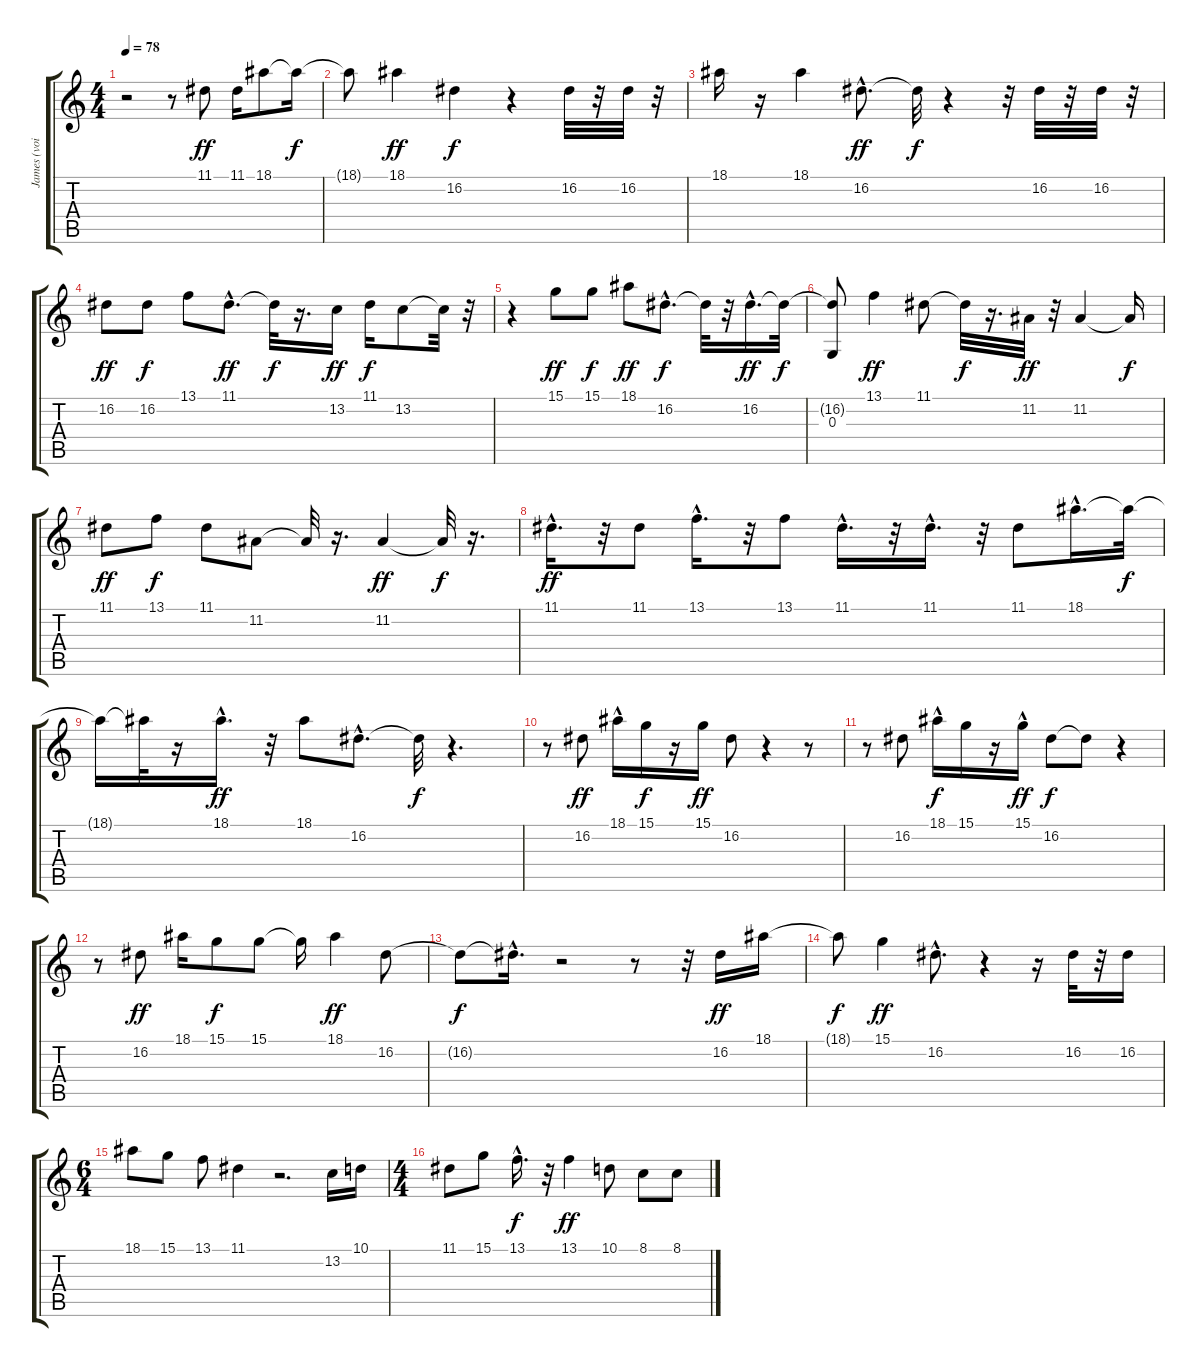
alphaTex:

\track ("James (voice)" "James (voi") {instrument cello}
\staff {score tabs}
\tuning (E4 B3 G3 D3 A2 E2) {hide}
\ts (4 4)
\tempo 78
\clef g2
\ks c
r.2{dy f} r.8 11.1.8{dy ff} 11.1.16 18.1.8 18.1{t}.16{dy f} |
18.1{t}.8 18.1.4{dy ff} 16.2.4{dy f} r.4 16.2.32 r.32 16.2.32 r.32 |
18.1.16 r.16 18.1.4 16.2{hac}.8{d dy ff} 16.2{t}.32{dy f} r.4 r.32 16.2.32 r.32 16.2.32 r.32 |
16.2.8{dy ff} 16.2.8{dy f} 13.1.8 11.1{hac}.8{d dy ff} 11.1{t}.32{dy f} r.16{d} 13.2.16{dy ff} 11.1.16{dy f} 13.2.8 13.2{t}.32 r.32 |
r.4 15.1.8{dy ff} 15.1.8{dy f} 18.1.8{dy ff} 16.2{hac}.8{d dy f} 16.2{t}.32 r.32 16.2{hac}.16{d dy ff} 16.2{t}.32{dy f} |
(16.2{t} 0.3).8 13.1.4{dy ff} 11.1.8 11.1{t}.32{dy f} r.16{d} 11.2.32{dy ff} r.32 11.2.4 11.2{t}.16{dy f} |
11.1.8{dy ff} 13.1.8{dy f} 11.1.8 11.2.8 11.2{t}.32 r.16{d} 11.2.4{dy ff} 11.2{t}.32{dy f} r.16{d} |
11.1{hac}.16{d dy ff} r.32 11.1.8 13.1{hac}.16{d} r.32 13.1.8 11.1{hac}.16{d} r.32 11.1{hac}.16{d} r.32 11.1.8 18.1{hac}.16{d} 18.1{t}.32{dy f} |
18.1{t}.16 18.1{t}.32 r.16 18.1{hac}.16{d dy ff} r.32 18.1.8 16.2{hac}.8{d} 16.2{t}.32{dy f} r.4{d} |
r.8 16.2.8{dy ff} 18.1{hac}.16 15.1.16{dy f} r.16 15.1.16{dy ff} 16.2.8 r.4 r.8 |
r.8 16.2.8 18.1{hac}.16{dy f} 15.1.16 r.16 15.1{hac}.16{dy ff} 16.2.8{dy f} 16.2{t}.8 r.4 |
r.8 16.2.8{dy ff} 18.1.16 15.1.8{dy f} 15.1.8 15.1{t}.16 18.1.4{dy ff} 16.2.8 |
16.2{t}.8{dy f} 16.2{hac t}.16{d} r.2 r.8 r.32 16.2.16{dy ff} 18.1.16 |
18.1{t}.8{dy f} 15.1.4{dy ff} 16.2{hac}.8{d} r.4 r.16 16.2.32 r.32 16.2.16 |
\ts (6 4)
18.1.8 15.1.8 13.1.8 11.1.4 r.2{d} 13.2.16 10.1.16 |
\ts (4 4)
11.1.8 15.1.8 13.1{hac}.16{d dy f} r.32 13.1.4{dy ff} 10.1.8 8.1.8 8.1.8
